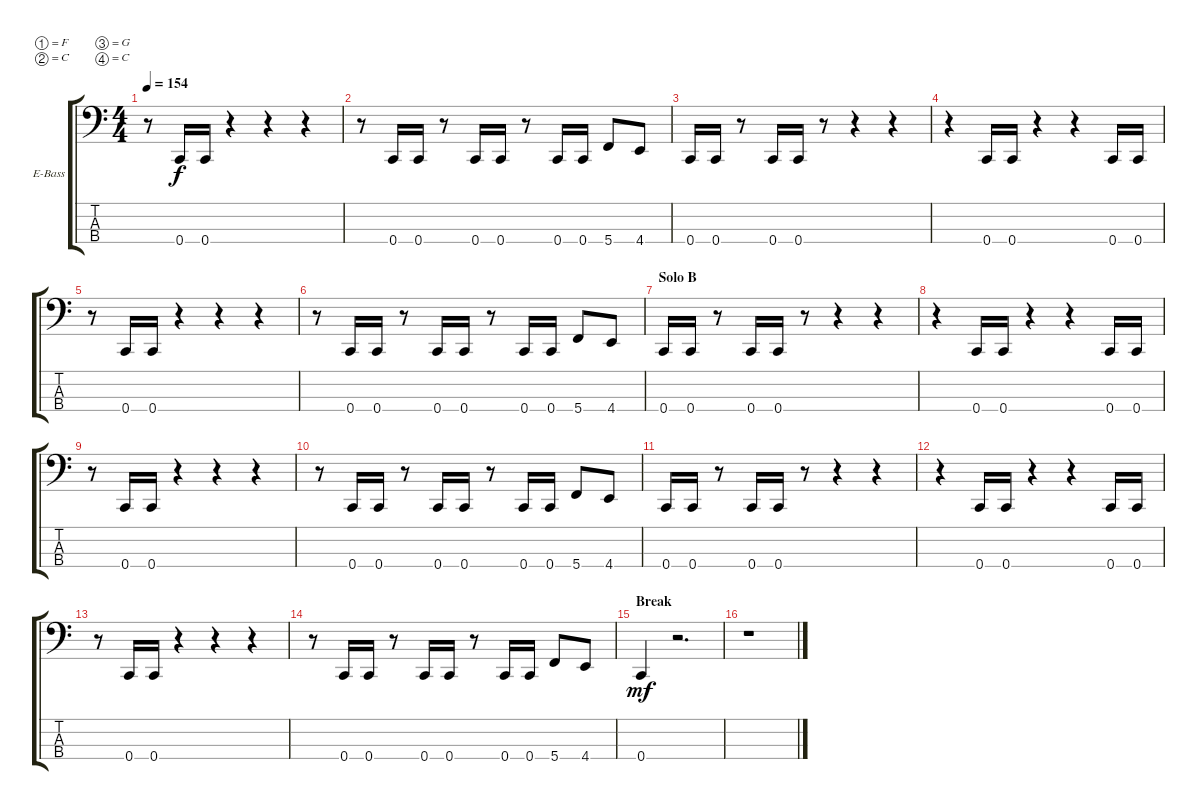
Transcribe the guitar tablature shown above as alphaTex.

\defaultSystemsLayout 4
\bracketExtendMode groupsimilarinstruments
\firstSystemTrackNameOrientation horizontal
\otherSystemsTrackNameOrientation horizontal
\track ("Bass" "E-Bass") {instrument electricbassfinger}
\staff {score tabs}
\tuning (F2 C2 G1 C1)
\ts (4 4)
\tempo 154
\clef f4
\ks c
r.8{dy f} 0.4.16 0.4.16 r.4 r.4 r.4 |
r.8 0.4.16 0.4.16 r.8 0.4.16 0.4.16 r.8 0.4.16 0.4.16 5.4.8 4.4.8 |
0.4.16 0.4.16 r.8 0.4.16 0.4.16 r.8 r.4 r.4 |
r.4 0.4.16 0.4.16 r.4 r.4 0.4.16 0.4.16 |
r.8 0.4.16 0.4.16 r.4 r.4 r.4 |
r.8 0.4.16 0.4.16 r.8 0.4.16 0.4.16 r.8 0.4.16 0.4.16 5.4.8 4.4.8 |
\section ("" "Solo B")
0.4.16 0.4.16 r.8 0.4.16 0.4.16 r.8 r.4 r.4 |
r.4 0.4.16 0.4.16 r.4 r.4 0.4.16 0.4.16 |
r.8 0.4.16 0.4.16 r.4 r.4 r.4 |
r.8 0.4.16 0.4.16 r.8 0.4.16 0.4.16 r.8 0.4.16 0.4.16 5.4.8 4.4.8 |
0.4.16 0.4.16 r.8 0.4.16 0.4.16 r.8 r.4 r.4 |
r.4 0.4.16 0.4.16 r.4 r.4 0.4.16 0.4.16 |
r.8 0.4.16 0.4.16 r.4 r.4 r.4 |
r.8 0.4.16 0.4.16 r.8 0.4.16 0.4.16 r.8 0.4.16 0.4.16 5.4.8 4.4.8 |
\section ("" "Break")
0.4.4{dy mf} r.2{d} |
r.1
